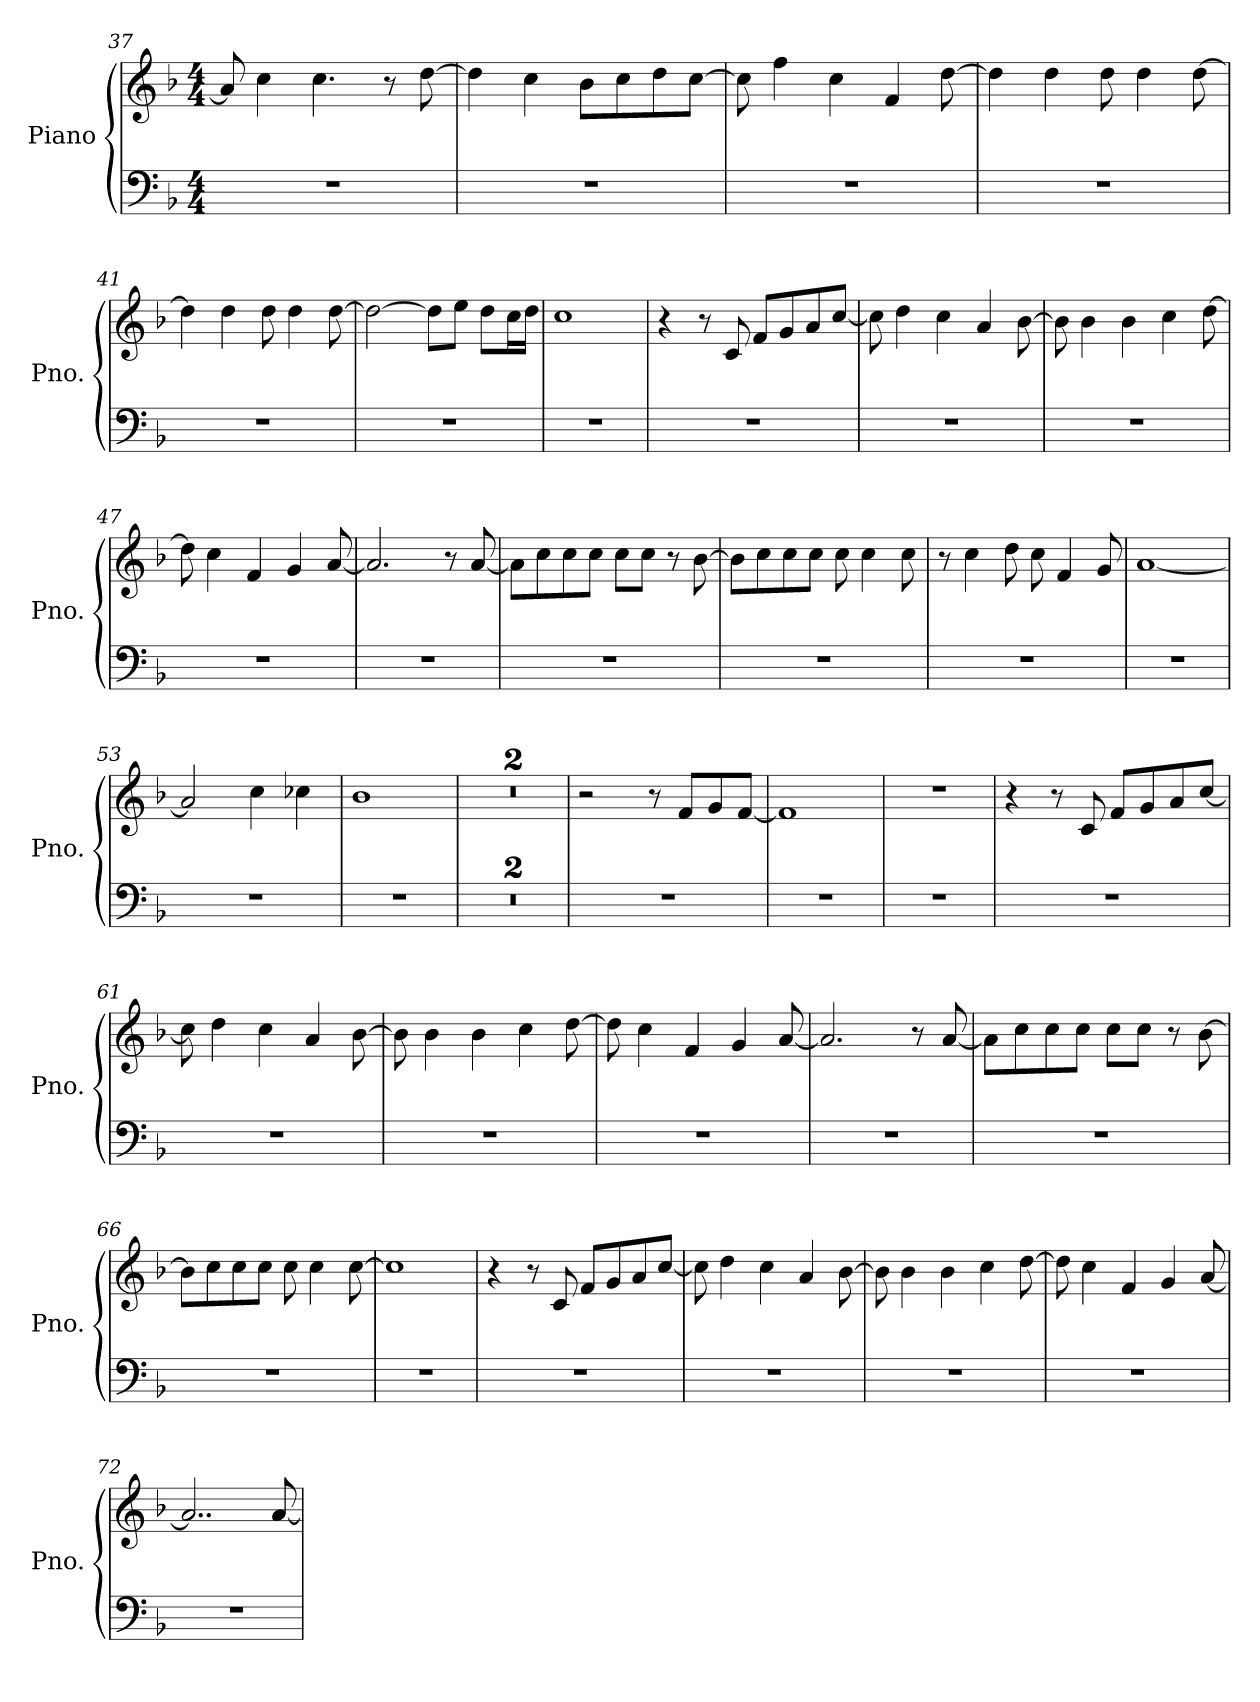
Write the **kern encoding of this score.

**kern	**kern
*part1	*part1
*staff2	*staff1
*I"Piano	*
*I'Pno.	*
*clefF4	*clefG2
*k[b-]	*k[b-]
*M4/4	*M4/4
=37	=37
1r	8a/]
.	4cc\
.	4.cc\
.	8r
.	[8dd\
=38	=38
1r	4dd\]
.	4cc\
.	8b-\L
.	8cc\
.	8dd\
.	[8cc\J
=39	=39
1r	8cc\]
.	4ff\
.	4cc\
.	4f/
.	[8dd\
=40	=40
1r	4dd\]
.	4dd\
.	8dd\
.	4dd\
.	[8dd\
!!LO:LB:g=z
=41	=41
1r	4dd\]
.	4dd\
.	8dd\
.	4dd\
.	[8dd\
=42	=42
1r	2dd\_
.	8dd\L]
.	8ee\J
.	8dd\L
.	16cc\L
.	16dd\JJ
=43	=43
1r	1cc
=44	=44
1r	4r
.	8r
.	8c/
.	8f/L
.	8g/
.	8a/
.	[8cc/J
=45	=45
1r	8cc\]
.	4dd\
.	4cc\
.	4a/
.	[8b-\
=46	=46
1r	8b-\]
.	4b-\
.	4b-\
.	4cc\
.	[8dd\
=47	=47
1r	8dd\]
.	4cc\
.	4f/
.	4g/
.	[8a/
!!LO:LB:g=z
=48	=48
1r	2.a/]
.	8r
.	[8a/
=49	=49
1r	8a\L]
.	8cc\
.	8cc\
.	8cc\J
.	8cc\L
.	8cc\J
.	8r
.	[8b-\
=50	=50
1r	8b-\L]
.	8cc\
.	8cc\
.	8cc\J
.	8cc\
.	4cc\
.	8cc\
=51	=51
1r	8r
.	4cc\
.	8dd\
.	8cc\
.	4f/
.	8g/
=52	=52
1r	[1a
=53	=53
1r	2a/]
.	4cc\
.	4cc-X\
=54	=54
1r	1b-
!!LO:LB:g=z
=55	=55
1r	1r
=56	=56
1r	1r
=57	=57
1r	2r
.	8r
.	8f/L
.	8g/
.	[8f/J
=58	=58
1r	1f]
=59	=59
1r	1r
=60	=60
1r	4r
.	8r
.	8c/
.	8f/L
.	8g/
.	8a/
.	[8cc/J
=61	=61
1r	8cc\]
.	4dd\
.	4cc\
.	4a/
.	[8b-\
=62	=62
1r	8b-\]
.	4b-\
.	4b-\
.	4cc\
.	[8dd\
!!LO:PB:g=z
=63	=63
1r	8dd\]
.	4cc\
.	4f/
.	4g/
.	[8a/
=64	=64
1r	2.a/]
.	8r
.	[8a/
=65	=65
1r	8a\L]
.	8cc\
.	8cc\
.	8cc\J
.	8cc\L
.	8cc\J
.	8r
.	[8b-\
=66	=66
1r	8b-\L]
.	8cc\
.	8cc\
.	8cc\J
.	8cc\
.	4cc\
.	[8cc\
=67	=67
1r	1cc]
=68	=68
1r	4r
.	8r
.	8c/
.	8f/L
.	8g/
.	8a/
.	[8cc/J
!!LO:LB:g=z
=69	=69
1r	8cc\]
.	4dd\
.	4cc\
.	4a/
.	[8b-\
=70	=70
1r	8b-\]
.	4b-\
.	4b-\
.	4cc\
.	[8dd\
=71	=71
1r	8dd\]
.	4cc\
.	4f/
.	4g/
.	[8a/
=72	=72
1r	2..a/]
.	[8a/
=	=
*-	*-
